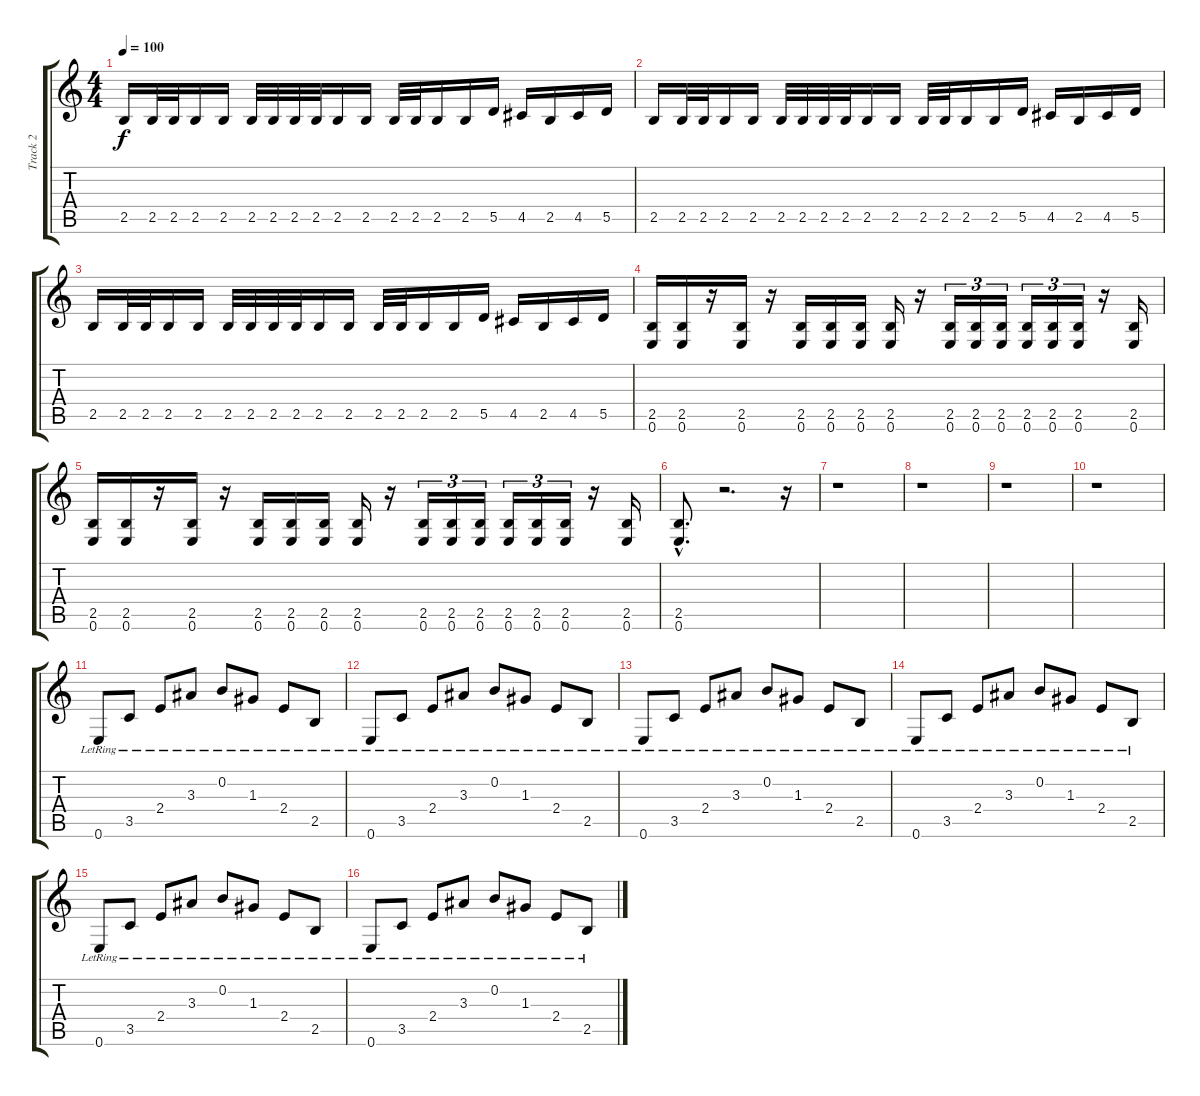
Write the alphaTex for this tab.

\track ("Track 2" "Track 2") {instrument distortionguitar}
\staff {score tabs}
\tuning (E4 B3 G3 D3 A2 E2) {hide}
\ts (4 4)
\tempo 100
\clef g2
\ks c
2.5.16{dy f} 2.5.32 2.5.32 2.5.16 2.5.16 2.5.32 2.5.32 2.5.32 2.5.32 2.5.16 2.5.16 2.5.32 2.5.32 2.5.16 2.5.16 5.5.16 4.5.16 2.5.16 4.5.16 5.5.16 |
2.5.16 2.5.32 2.5.32 2.5.16 2.5.16 2.5.32 2.5.32 2.5.32 2.5.32 2.5.16 2.5.16 2.5.32 2.5.32 2.5.16 2.5.16 5.5.16 4.5.16 2.5.16 4.5.16 5.5.16 |
2.5.16 2.5.32 2.5.32 2.5.16 2.5.16 2.5.32 2.5.32 2.5.32 2.5.32 2.5.16 2.5.16 2.5.32 2.5.32 2.5.16 2.5.16 5.5.16 4.5.16 2.5.16 4.5.16 5.5.16 |
(2.5 0.6).16 (2.5 0.6).16 r.16 (2.5 0.6).16 r.16 (2.5 0.6).16 (2.5 0.6).16 (2.5 0.6).16 (2.5 0.6).16 r.16 (2.5 0.6).16{tu (3 2)} (2.5 0.6).16{tu (3 2)} (2.5 0.6).16{tu (3 2)} (2.5 0.6).16{tu (3 2)} (2.5 0.6).16{tu (3 2)} (2.5 0.6).16{tu (3 2)} r.16 (2.5 0.6).16 |
(2.5 0.6).16 (2.5 0.6).16 r.16 (2.5 0.6).16 r.16 (2.5 0.6).16 (2.5 0.6).16 (2.5 0.6).16 (2.5 0.6).16 r.16 (2.5 0.6).16{tu (3 2)} (2.5 0.6).16{tu (3 2)} (2.5 0.6).16{tu (3 2)} (2.5 0.6).16{tu (3 2)} (2.5 0.6).16{tu (3 2)} (2.5 0.6).16{tu (3 2)} r.16 (2.5 0.6).16 |
(2.5{hac} 0.6{hac}).8{d} r.2{d} r.16 |
r.1 |
r.1 |
r.1 |
r.1 |
0.6{lr}.8{instrument acousticguitarsteel} 3.5{lr}.8 2.4{lr}.8 3.3{lr}.8 0.2{lr}.8 1.3{lr}.8 2.4{lr}.8 2.5{lr}.8 |
0.6{lr}.8{instrument acousticguitarsteel} 3.5{lr}.8 2.4{lr}.8 3.3{lr}.8 0.2{lr}.8 1.3{lr}.8 2.4{lr}.8 2.5{lr}.8 |
0.6{lr}.8{instrument acousticguitarsteel} 3.5{lr}.8 2.4{lr}.8 3.3{lr}.8 0.2{lr}.8 1.3{lr}.8 2.4{lr}.8 2.5{lr}.8 |
0.6{lr}.8{instrument acousticguitarsteel} 3.5{lr}.8 2.4{lr}.8 3.3{lr}.8 0.2{lr}.8 1.3{lr}.8 2.4{lr}.8 2.5{lr}.8 |
0.6{lr}.8{instrument acousticguitarsteel} 3.5{lr}.8 2.4{lr}.8 3.3{lr}.8 0.2{lr}.8 1.3{lr}.8 2.4{lr}.8 2.5{lr}.8 |
0.6{lr}.8{instrument acousticguitarsteel} 3.5{lr}.8 2.4{lr}.8 3.3{lr}.8 0.2{lr}.8 1.3{lr}.8 2.4{lr}.8 2.5{lr}.8
